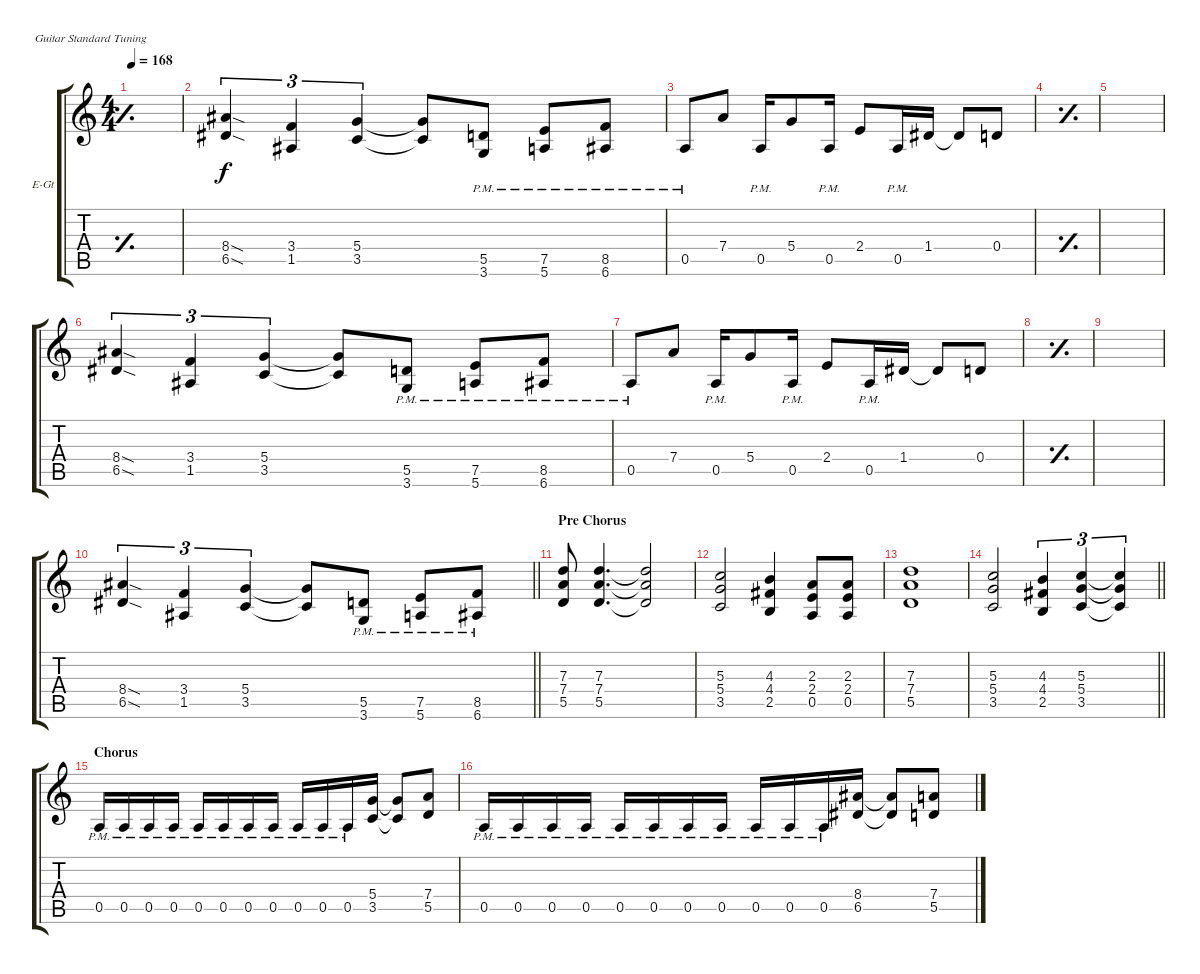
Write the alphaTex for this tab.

\bracketExtendMode groupsimilarinstruments
\firstSystemTrackNameOrientation horizontal
\otherSystemsTrackNameOrientation horizontal
\track ("Guitar II" "E-Gt") {instrument distortionguitar}
\staff {score tabs}
\tuning (E4 B3 G3 D3 A2 E2)
\ts (4 4)
\tempo 168
\clef g2
\simile simple
\ks c
|
(8.4{sod} 6.5{sod}).4{tu (3 2)} (3.4 1.5).4{tu (3 2)} (5.4 3.5).4{tu (3 2)} (5.4{t} 3.5{t}).8 (5.5{pm} 3.6{pm}).8 (7.5{pm} 5.6{pm}).8 (8.5{pm} 6.6{pm}).8 |
0.5{pm}.8 7.4.8 0.5{pm}.16 5.4.8 0.5{pm}.16 2.4.8 0.5{pm}.16 1.4.16 1.4{t}.8 0.4.8 |
\simile simple
|
|
\simile none
(8.4{sod} 6.5{sod}).4{tu (3 2)} (3.4 1.5).4{tu (3 2)} (5.4 3.5).4{tu (3 2)} (5.4{t} 3.5{t}).8 (5.5{pm} 3.6{pm}).8 (7.5{pm} 5.6{pm}).8 (8.5{pm} 6.6{pm}).8 |
0.5{pm}.8 7.4.8 0.5{pm}.16 5.4.8 0.5{pm}.16 2.4.8 0.5{pm}.16 1.4.16 1.4{t}.8 0.4.8 |
\simile simple
|
|
\simile none
\barLineRight lightlight
(8.4{sod} 6.5{sod}).4{tu (3 2)} (3.4 1.5).4{tu (3 2)} (5.4 3.5).4{tu (3 2)} (5.4{t} 3.5{t}).8 (5.5{pm} 3.6{pm}).8 (7.5{pm} 5.6{pm}).8 (8.5{pm} 6.6{pm}).8 |
\section ("" "Pre Chorus")
(7.3 7.4 5.5).8 (7.3 7.4 5.5).4{d} (7.3{t} 7.4{t} 5.5{t}).2 |
(5.3 5.4 3.5).2 (4.3 4.4 2.5).4 (2.3 2.4 0.5).8 (2.3 2.4 0.5).8 |
(7.3 7.4 5.5).1 |
\barLineRight lightlight
(5.3 5.4 3.5).2 (4.3 4.4 2.5).4{tu (3 2)} (5.3 5.4 3.5).4{tu (3 2)} (5.3{t} 5.4{t} 3.5{t}).4{tu (3 2)} |
\section ("" "Chorus")
0.5{pm}.16 0.5{pm}.16 0.5{pm}.16 0.5{pm}.16 0.5{pm}.16 0.5{pm}.16 0.5{pm}.16 0.5{pm}.16 0.5{pm}.16 0.5{pm}.16 0.5{pm}.16 (5.4 3.5).16 (5.4{t} 3.5{t}).8 (7.4 5.5).8 |
0.5{pm}.16 0.5{pm}.16 0.5{pm}.16 0.5{pm}.16 0.5{pm}.16 0.5{pm}.16 0.5{pm}.16 0.5{pm}.16 0.5{pm}.16 0.5{pm}.16 0.5{pm}.16 (8.4 6.5).16 (8.4{t} 6.5{t}).8 (7.4 5.5).8
